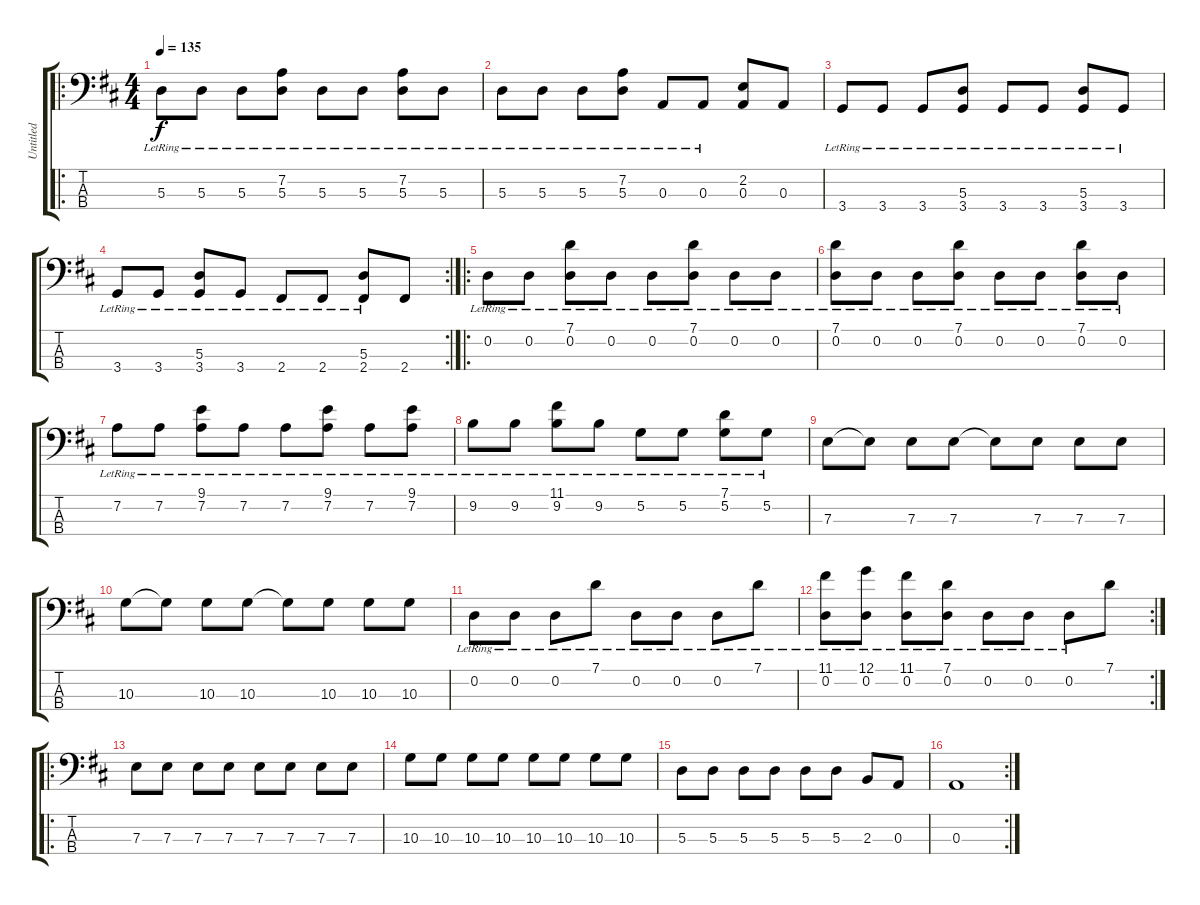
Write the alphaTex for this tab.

\track ("Untitled" "Untitled") {instrument electricbassfinger}
\staff {score tabs}
\tuning (G2 D2 A1 E1) {hide}
\ro
\ts (4 4)
\tempo 135
\clef f4
\ks d
5.3{lr}.8{dy f} 5.3{lr}.8 5.3{lr}.8 (7.2{lr} 5.3{lr}).8 5.3{lr}.8 5.3{lr}.8 (7.2{lr} 5.3{lr}).8 5.3{lr}.8 |
5.3{lr}.8 5.3{lr}.8 5.3{lr}.8 (7.2{lr} 5.3{lr}).8 0.3{lr}.8 0.3{lr}.8 (2.2 0.3).8 0.3.8 |
3.4{lr}.8 3.4{lr}.8 3.4{lr}.8 (5.3{lr} 3.4{lr}).8 3.4{lr}.8 3.4{lr}.8 (5.3{lr} 3.4{lr}).8 3.4{lr}.8 |
\rc 2
3.4{lr}.8 3.4{lr}.8 (5.3{lr} 3.4{lr}).8 3.4{lr}.8 2.4{lr}.8 2.4{lr}.8 (5.3{lr} 2.4{lr}).8 2.4.8 |
\ro
0.2{lr}.8 0.2{lr}.8 (7.1{lr} 0.2{lr}).8 0.2{lr}.8 0.2{lr}.8 (7.1{lr} 0.2{lr}).8 0.2{lr}.8 0.2{lr}.8 |
(7.1{lr} 0.2{lr}).8 0.2{lr}.8 0.2{lr}.8 (7.1{lr} 0.2{lr}).8 0.2{lr}.8 0.2{lr}.8 (7.1{lr} 0.2{lr}).8 0.2{lr}.8 |
7.2{lr}.8 7.2{lr}.8 (9.1{lr} 7.2{lr}).8 7.2{lr}.8 7.2{lr}.8 (9.1{lr} 7.2{lr}).8 7.2{lr}.8 (9.1{lr} 7.2{lr}).8 |
9.2{lr}.8 9.2{lr}.8 (11.1{lr} 9.2{lr}).8 9.2{lr}.8 5.2{lr}.8 5.2{lr}.8 (7.1{lr} 5.2{lr}).8 5.2{lr}.8 |
7.3.8 7.3{t}.8 7.3.8 7.3.8 7.3{t}.8 7.3.8 7.3.8 7.3.8 |
10.3.8 10.3{t}.8 10.3.8 10.3.8 10.3{t}.8 10.3.8 10.3.8 10.3.8 |
0.2{lr}.8 0.2{lr}.8 0.2{lr}.8 7.1{lr}.8 0.2{lr}.8 0.2{lr}.8 0.2{lr}.8 7.1{lr}.8 |
\rc 2
(11.1{lr} 0.2{lr}).8 (12.1{lr} 0.2{lr}).8 (11.1{lr} 0.2{lr}).8 (7.1{lr} 0.2{lr}).8 0.2{lr}.8 0.2{lr}.8 0.2{lr}.8 7.1.8 |
\ro
7.3.8 7.3.8 7.3.8 7.3.8 7.3.8 7.3.8 7.3.8 7.3.8 |
10.3.8 10.3.8 10.3.8 10.3.8 10.3.8 10.3.8 10.3.8 10.3.8 |
5.3.8 5.3.8 5.3.8 5.3.8 5.3.8 5.3.8 2.3.8 0.3.8 |
\rc 2
0.3.1
